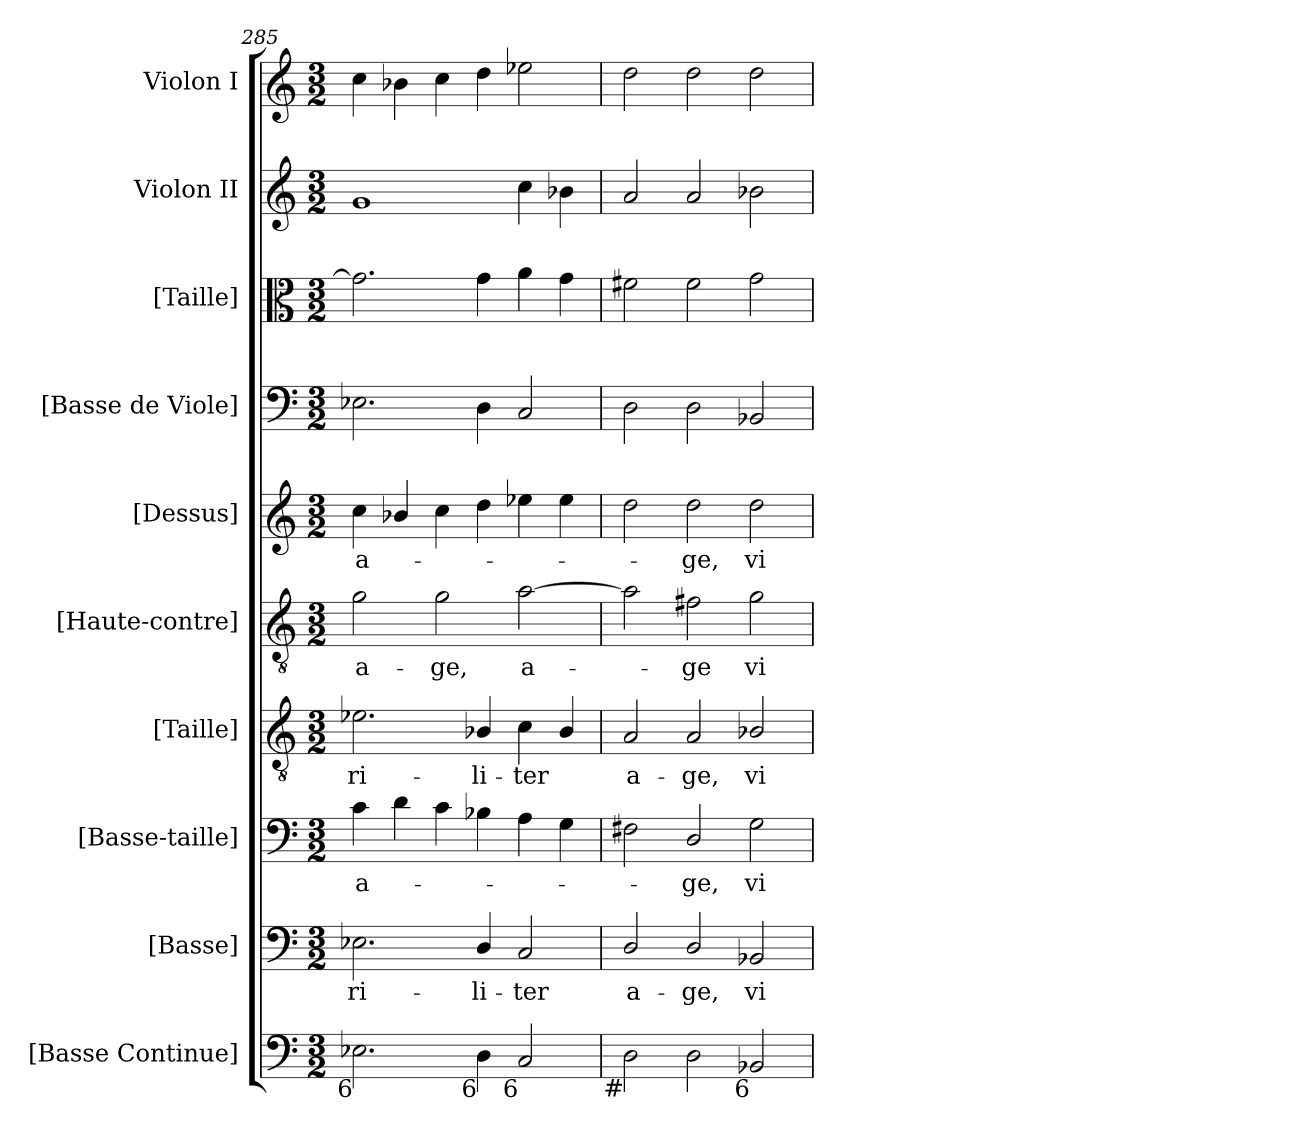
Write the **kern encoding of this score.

**kern	**kern	**text	**kern	**text	**kern	**text	**kern	**text	**kern	**text	**kern	**kern	**kern	**kern
*part10	*part9	*part9	*part8	*part8	*part7	*part7	*part6	*part6	*part5	*part5	*part4	*part3	*part2	*part1
*staff10	*staff9	*staff9	*staff8	*staff8	*staff7	*staff7	*staff6	*staff6	*staff5	*staff5	*staff4	*staff3	*staff2	*staff1
*I"[Basse Continue]	*I"[Basse]	*	*I"[Basse-taille]	*	*I"[Taille]	*	*I"[Haute-contre]	*	*I"[Dessus]	*	*I"[Basse de Viole]	*I"[Taille]	*I"Violon II	*I"Violon I
*I'B.c.	*I'B.	*	*I'B.t.	*	*I'T.	*	*I'H.C.	*	*I'D.	*	*	*	*I'Vln. II	*I'Vln. I
*clefF4	*clefF4	*	*clefF4	*	*clefGv2	*	*clefGv2	*	*clefG2	*	*clefF4	*clefC3	*clefG2	*clefG2
*	*	*	*	*	*ITrd7c12	*	*ITrd7c12	*	*	*	*	*	*	*
*k[]	*k[]	*	*k[]	*	*k[]	*	*k[]	*	*k[]	*	*k[]	*k[]	*k[]	*k[]
*M3/2	*M3/2	*	*M3/2	*	*M3/2	*	*M3/2	*	*M3/2	*	*M3/2	*M3/2	*M3/2	*M3/2
=285	=285	=285	=285	=285	=285	=285	=285	=285	=285	=285	=285	=285	=285	=285
!	!	!LO:LY:b:color=#000000	!	!	!	!	!	!	!	!	!	!	!	!
!	!	!	!	!LO:LY:b:color=#000000	!	!	!	!	!	!	!	!	!	!
!	!	!	!	!	!	!LO:LY:b:color=#000000	!	!	!	!	!	!	!	!
!	!	!	!	!	!	!	!	!LO:LY:b:color=#000000	!	!	!	!	!	!
!LO:TX:b:rj:t=6	!	!	!	!	!	!	!	!	!	!	!	!	!	!
!	!	!	!	!	!	!	!	!	!	!LO:LY:b:color=#000000	!	!	!	!
2.E-Xi\	2.E-Xi\	-ri-	4ci\	a-	2.E-Xi\	-ri-	2Gi\	a-	4cci\	a-	2.E-Xi\	2.gi\]	1gi	4cci\
.	.	.	4di\	.	.	.	.	.	4b-Xi/	.	.	.	.	4b-Xi\
!	!	!	!	!	!	!	!	!LO:LY:b:color=#000000	!	!	!	!	!	!
.	.	.	4ci\	.	.	.	2Gi\	-ge,	4cci\	.	.	.	.	4cci\
!	!	!LO:LY:b:color=#000000	!	!	!	!	!	!	!	!	!	!	!	!
!LO:TX:b:rj:t=6	!	!	!	!	!	!	!	!	!	!	!	!	!	!
!	!	!	!	!	!	!LO:LY:b:color=#000000	!	!	!	!	!	!	!	!
4Di\	4Di/	-li-	4B-Xi\	.	4BB-Xi/	-li-	.	.	4ddi\	.	4Di\	4gi\	.	4ddi\
!	!	!LO:LY:b:color=#000000	!	!	!	!	!	!	!	!	!	!	!	!
!	!	!	!	!	!	!LO:LY:b:color=#000000	!	!	!	!	!	!	!	!
!LO:TX:b:rj:t=6	!	!	!	!	!	!	!	!	!	!	!	!	!	!
!	!	!	!	!	!	!	!	!LO:LY:b:color=#000000	!	!	!	!	!	!
2Ci/	2Ci/	-ter	4Ai\	.	4Ci\	-ter	[2Ai\	a-	4ee-Xi\	.	2Ci/	4ai\	4cci\	2ee-Xi\
.	.	.	4Gi\	.	4BB-i/	.	.	.	4ee-i\	.	.	4gi\	4b-Xi\	.
=286	=286	=286	=286	=286	=286	=286	=286	=286	=286	=286	=286	=286	=286	=286
!	!	!LO:LY:b:color=#000000	!	!	!	!	!	!	!	!	!	!	!	!
!LO:TX:b:rj:t=#	!	!	!	!	!	!	!	!	!	!	!	!	!	!
!	!	!	!	!	!	!LO:LY:b:color=#000000	!	!	!	!	!	!	!	!
2Di\	2Di/	a-	2F#Xi\	.	2AAi/	a-	2Ai\]	.	2ddi\	.	2Di\	2f#Xi\	2ai/	2ddi\
!	!	!LO:LY:b:color=#000000	!	!	!	!	!	!	!	!	!	!	!	!
!	!	!	!	!LO:LY:b:color=#000000	!	!	!	!	!	!	!	!	!	!
!	!	!	!	!	!	!LO:LY:b:color=#000000	!	!	!	!	!	!	!	!
!	!	!	!	!	!	!	!	!LO:LY:b:color=#000000	!	!	!	!	!	!
!	!	!	!	!	!	!	!	!	!	!LO:LY:b:color=#000000	!	!	!	!
2Di\	2Di/	-ge,	2Di/	-ge,	2AAi/	-ge,	2F#Xi\	-ge	2ddi\	-ge,	2Di\	2f#i\	2ai/	2ddi\
!	!	!LO:LY:b:color=#000000	!	!	!	!	!	!	!	!	!	!	!	!
!	!	!	!	!LO:LY:b:color=#000000	!	!	!	!	!	!	!	!	!	!
!	!	!	!	!	!	!LO:LY:b:color=#000000	!	!	!	!	!	!	!	!
!	!	!	!	!	!	!	!	!LO:LY:b:color=#000000	!	!	!	!	!	!
!LO:TX:b:rj:t=6	!	!	!	!	!	!	!	!	!	!	!	!	!	!
!	!	!	!	!	!	!	!	!	!	!LO:LY:b:color=#000000	!	!	!	!
2BB-Xi/	2BB-Xi/	vi-	2Gi\	vi-	2BB-Xi/	vi-	2Gi\	vi-	2ddi\	vi-	2BB-Xi/	2gi\	2b-Xi\	2ddi\
=	=	=	=	=	=	=	=	=	=	=	=	=	=	=
*-	*-	*-	*-	*-	*-	*-	*-	*-	*-	*-	*-	*-	*-	*-
